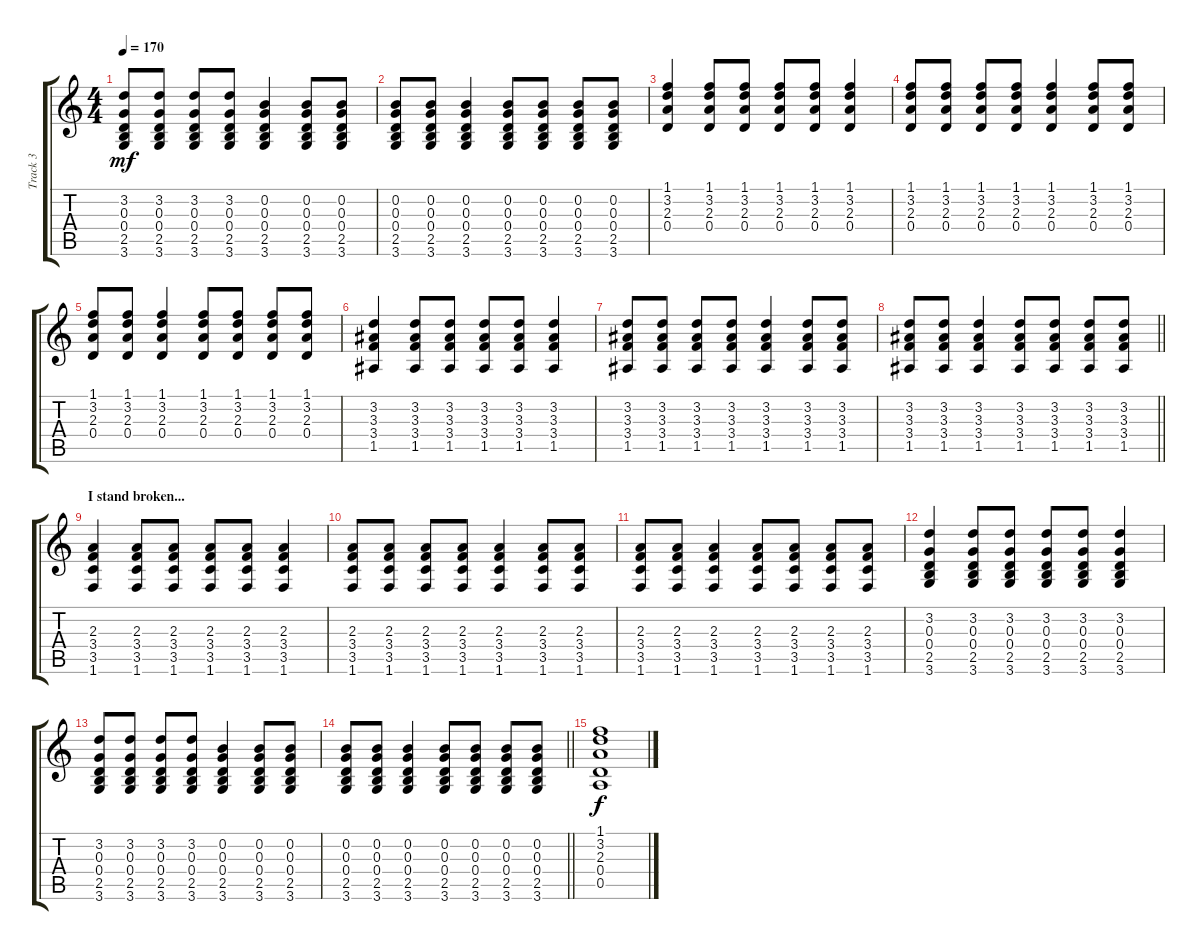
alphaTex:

\track ("Track 3" "Track 3") {instrument acousticguitarsteel}
\staff {score tabs}
\tuning (E4 B3 G3 D3 A2 E2) {hide}
\ts (4 4)
\tempo 170
\clef g2
\ks c
(3.2 0.3 0.4 2.5 3.6).8{dy mf} (3.2 0.3 0.4 2.5 3.6).8 (3.2 0.3 0.4 2.5 3.6).8 (3.2 0.3 0.4 2.5 3.6).8 (0.2 0.3 0.4 2.5 3.6).4 (0.2 0.3 0.4 2.5 3.6).8 (0.2 0.3 0.4 2.5 3.6).8 |
(0.2 0.3 0.4 2.5 3.6).8 (0.2 0.3 0.4 2.5 3.6).8 (0.2 0.3 0.4 2.5 3.6).4 (0.2 0.3 0.4 2.5 3.6).8 (0.2 0.3 0.4 2.5 3.6).8 (0.2 0.3 0.4 2.5 3.6).8 (0.2 0.3 0.4 2.5 3.6).8 |
(1.1 3.2 2.3 0.4).4 (1.1 3.2 2.3 0.4).8 (1.1 3.2 2.3 0.4).8 (1.1 3.2 2.3 0.4).8 (1.1 3.2 2.3 0.4).8 (1.1 3.2 2.3 0.4).4 |
(1.1 3.2 2.3 0.4).8 (1.1 3.2 2.3 0.4).8 (1.1 3.2 2.3 0.4).8 (1.1 3.2 2.3 0.4).8 (1.1 3.2 2.3 0.4).4 (1.1 3.2 2.3 0.4).8 (1.1 3.2 2.3 0.4).8 |
(1.1 3.2 2.3 0.4).8 (1.1 3.2 2.3 0.4).8 (1.1 3.2 2.3 0.4).4 (1.1 3.2 2.3 0.4).8 (1.1 3.2 2.3 0.4).8 (1.1 3.2 2.3 0.4).8 (1.1 3.2 2.3 0.4).8 |
(3.2 3.3 3.4 1.5).4 (3.2 3.3 3.4 1.5).8 (3.2 3.3 3.4 1.5).8 (3.2 3.3 3.4 1.5).8 (3.2 3.3 3.4 1.5).8 (3.2 3.3 3.4 1.5).4 |
(3.2 3.3 3.4 1.5).8 (3.2 3.3 3.4 1.5).8 (3.2 3.3 3.4 1.5).8 (3.2 3.3 3.4 1.5).8 (3.2 3.3 3.4 1.5).4 (3.2 3.3 3.4 1.5).8 (3.2 3.3 3.4 1.5).8 |
\barLineRight lightlight
(3.2 3.3 3.4 1.5).8 (3.2 3.3 3.4 1.5).8 (3.2 3.3 3.4 1.5).4 (3.2 3.3 3.4 1.5).8 (3.2 3.3 3.4 1.5).8 (3.2 3.3 3.4 1.5).8 (3.2 3.3 3.4 1.5).8 |
\section ("" "I stand broken...")
(2.3 3.4 3.5 1.6).4 (2.3 3.4 3.5 1.6).8 (2.3 3.4 3.5 1.6).8 (2.3 3.4 3.5 1.6).8 (2.3 3.4 3.5 1.6).8 (2.3 3.4 3.5 1.6).4 |
(2.3 3.4 3.5 1.6).8 (2.3 3.4 3.5 1.6).8 (2.3 3.4 3.5 1.6).8 (2.3 3.4 3.5 1.6).8 (2.3 3.4 3.5 1.6).4 (2.3 3.4 3.5 1.6).8 (2.3 3.4 3.5 1.6).8 |
(2.3 3.4 3.5 1.6).8 (2.3 3.4 3.5 1.6).8 (2.3 3.4 3.5 1.6).4 (2.3 3.4 3.5 1.6).8 (2.3 3.4 3.5 1.6).8 (2.3 3.4 3.5 1.6).8 (2.3 3.4 3.5 1.6).8 |
(3.2 0.3 0.4 2.5 3.6).4 (3.2 0.3 0.4 2.5 3.6).8 (3.2 0.3 0.4 2.5 3.6).8 (3.2 0.3 0.4 2.5 3.6).8 (3.2 0.3 0.4 2.5 3.6).8 (3.2 0.3 0.4 2.5 3.6).4 |
(3.2 0.3 0.4 2.5 3.6).8 (3.2 0.3 0.4 2.5 3.6).8 (3.2 0.3 0.4 2.5 3.6).8 (3.2 0.3 0.4 2.5 3.6).8 (0.2 0.3 0.4 2.5 3.6).4 (0.2 0.3 0.4 2.5 3.6).8 (0.2 0.3 0.4 2.5 3.6).8 |
\barLineRight lightlight
(0.2 0.3 0.4 2.5 3.6).8 (0.2 0.3 0.4 2.5 3.6).8 (0.2 0.3 0.4 2.5 3.6).4 (0.2 0.3 0.4 2.5 3.6).8 (0.2 0.3 0.4 2.5 3.6).8 (0.2 0.3 0.4 2.5 3.6).8 (0.2 0.3 0.4 2.5 3.6).8 |
(1.1 3.2 2.3 0.4 0.5).1{dy f}
